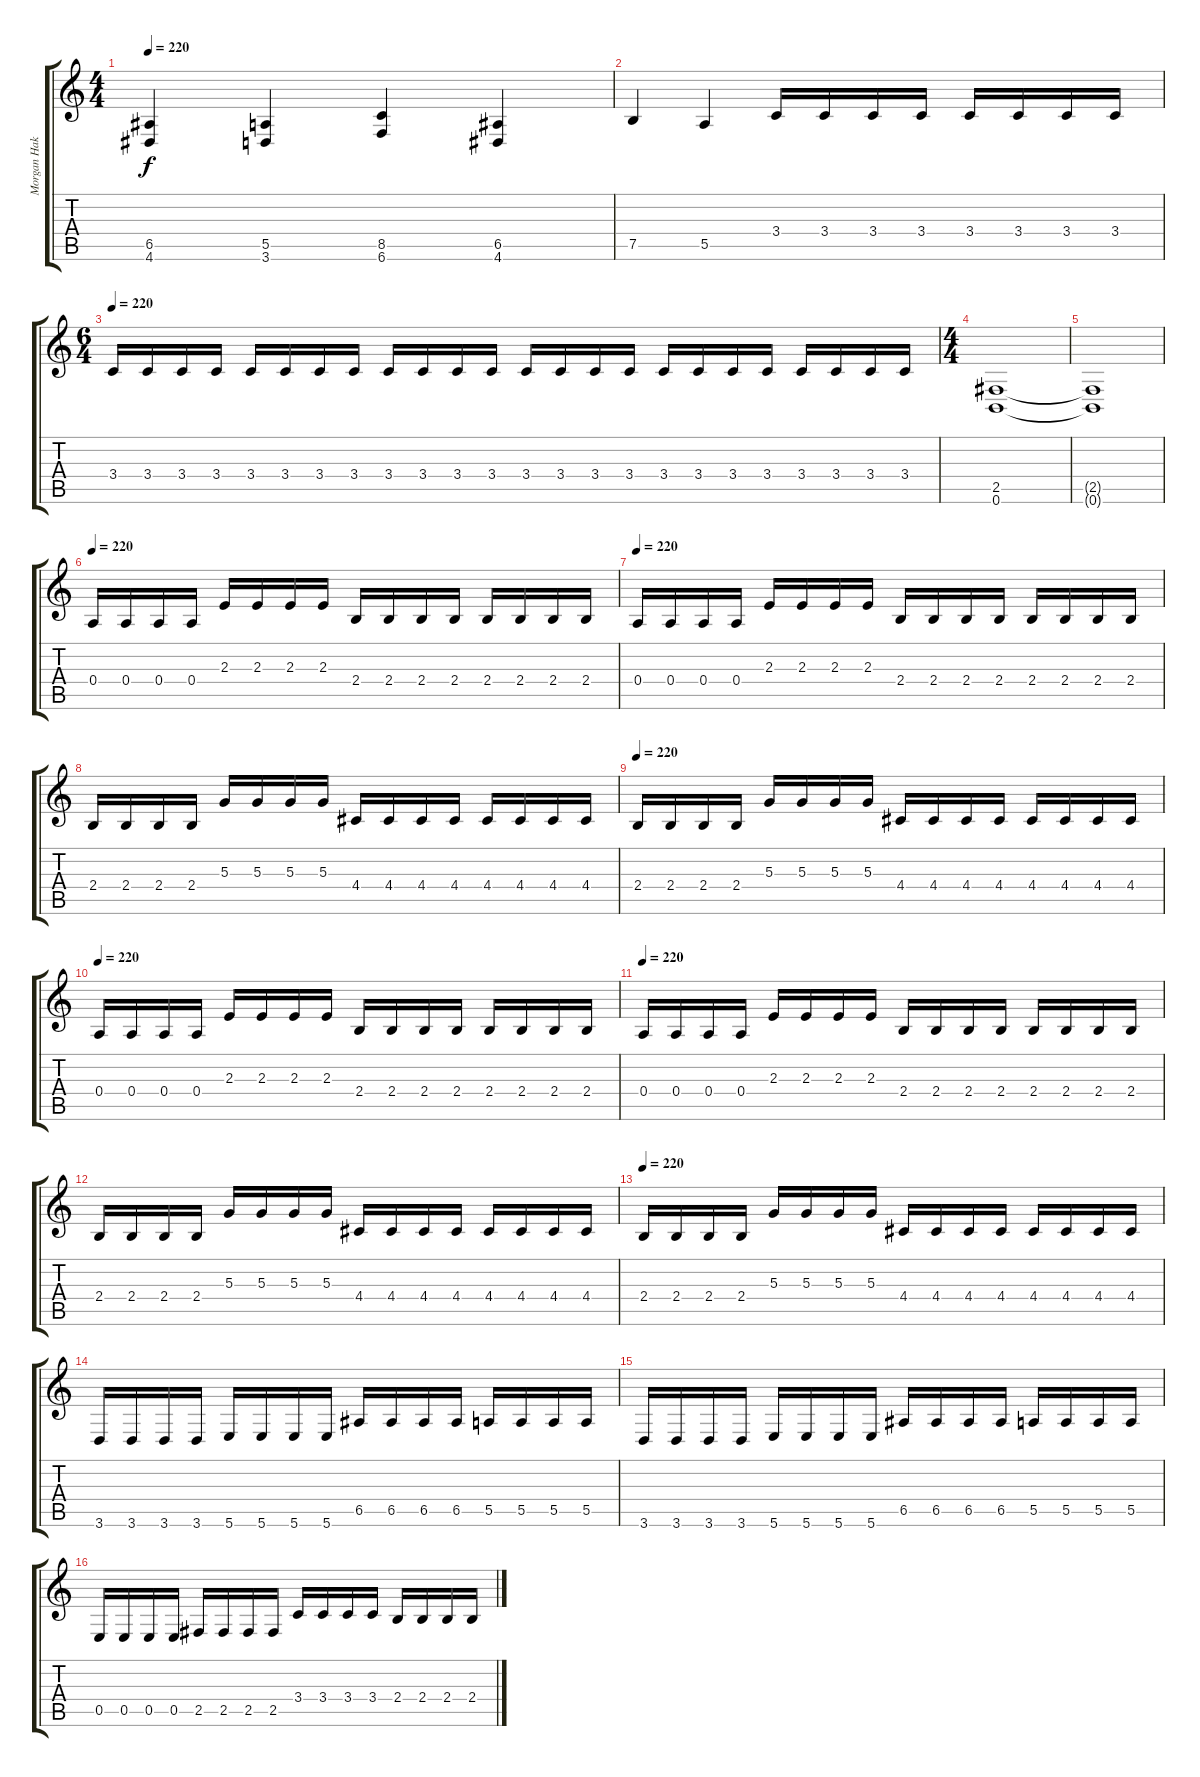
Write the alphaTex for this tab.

\track ("Morgan Hakansson" "Morgan Hak") {instrument overdrivenguitar}
\staff {score tabs}
\tuning (B3 G3 D3 A2 E2 B1) {hide}
\ts (4 4)
\tempo 220
\clef g2
\ks c
(6.5 4.6).4{dy f} (5.5 3.6).4 (8.5 6.6).4 (6.5 4.6).4 |
7.5.4 5.5.4 3.4.16 3.4.16 3.4.16 3.4.16 3.4.16 3.4.16 3.4.16 3.4.16 |
\ts (6 4)
\tempo 220
3.4.16 3.4.16 3.4.16 3.4.16 3.4.16 3.4.16 3.4.16 3.4.16 3.4.16 3.4.16 3.4.16 3.4.16 3.4.16 3.4.16 3.4.16 3.4.16 3.4.16 3.4.16 3.4.16 3.4.16 3.4.16 3.4.16 3.4.16 3.4.16 |
\ts (4 4)
(2.5 0.6).1 |
(2.5{t} 0.6{t}).1 |
\tempo 220
0.4.16 0.4.16 0.4.16 0.4.16 2.3.16 2.3.16 2.3.16 2.3.16 2.4.16 2.4.16 2.4.16 2.4.16 2.4.16 2.4.16 2.4.16 2.4.16 |
\tempo 220
0.4.16 0.4.16 0.4.16 0.4.16 2.3.16 2.3.16 2.3.16 2.3.16 2.4.16 2.4.16 2.4.16 2.4.16 2.4.16 2.4.16 2.4.16 2.4.16 |
2.4.16 2.4.16 2.4.16 2.4.16 5.3.16 5.3.16 5.3.16 5.3.16 4.4.16 4.4.16 4.4.16 4.4.16 4.4.16 4.4.16 4.4.16 4.4.16 |
\tempo 220
2.4.16 2.4.16 2.4.16 2.4.16 5.3.16 5.3.16 5.3.16 5.3.16 4.4.16 4.4.16 4.4.16 4.4.16 4.4.16 4.4.16 4.4.16 4.4.16 |
\tempo 220
0.4.16 0.4.16 0.4.16 0.4.16 2.3.16 2.3.16 2.3.16 2.3.16 2.4.16 2.4.16 2.4.16 2.4.16 2.4.16 2.4.16 2.4.16 2.4.16 |
\tempo 220
0.4.16 0.4.16 0.4.16 0.4.16 2.3.16 2.3.16 2.3.16 2.3.16 2.4.16 2.4.16 2.4.16 2.4.16 2.4.16 2.4.16 2.4.16 2.4.16 |
2.4.16 2.4.16 2.4.16 2.4.16 5.3.16 5.3.16 5.3.16 5.3.16 4.4.16 4.4.16 4.4.16 4.4.16 4.4.16 4.4.16 4.4.16 4.4.16 |
\tempo 220
2.4.16 2.4.16 2.4.16 2.4.16 5.3.16 5.3.16 5.3.16 5.3.16 4.4.16 4.4.16 4.4.16 4.4.16 4.4.16 4.4.16 4.4.16 4.4.16 |
3.6.16 3.6.16 3.6.16 3.6.16 5.6.16 5.6.16 5.6.16 5.6.16 6.5.16 6.5.16 6.5.16 6.5.16 5.5.16 5.5.16 5.5.16 5.5.16 |
3.6.16 3.6.16 3.6.16 3.6.16 5.6.16 5.6.16 5.6.16 5.6.16 6.5.16 6.5.16 6.5.16 6.5.16 5.5.16 5.5.16 5.5.16 5.5.16 |
0.5.16 0.5.16 0.5.16 0.5.16 2.5.16 2.5.16 2.5.16 2.5.16 3.4.16 3.4.16 3.4.16 3.4.16 2.4.16 2.4.16 2.4.16 2.4.16
